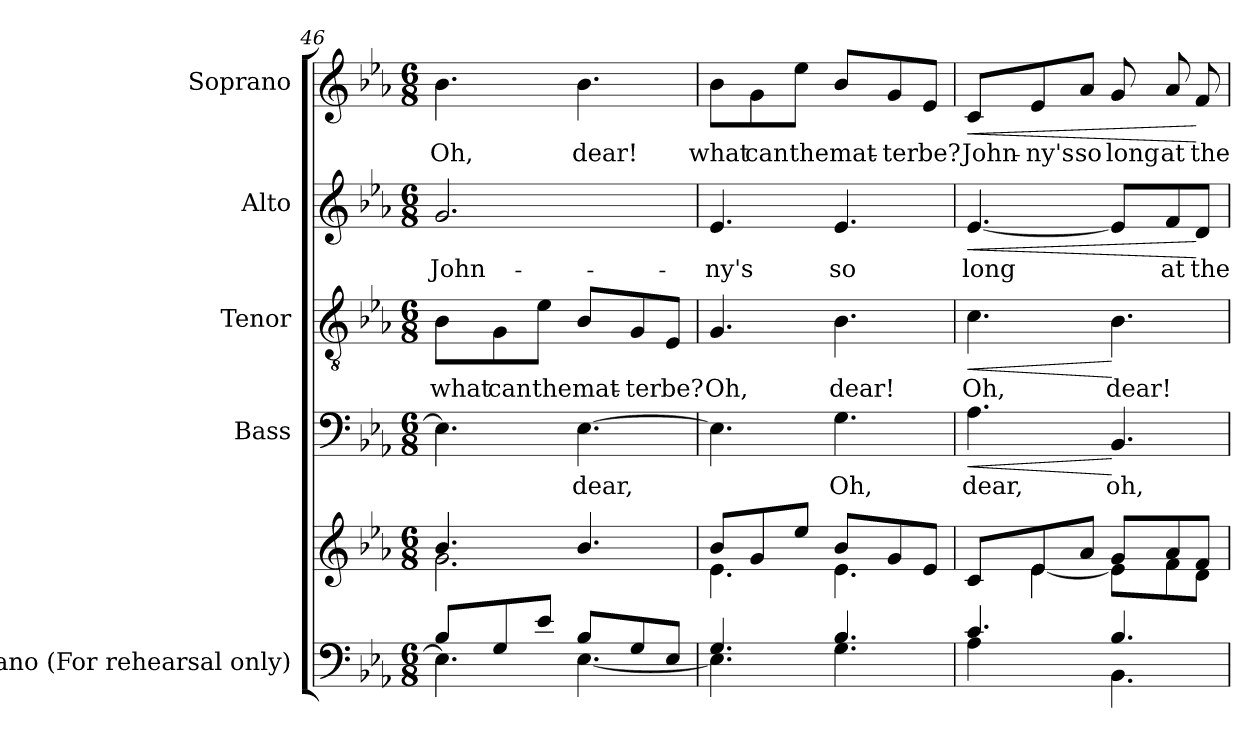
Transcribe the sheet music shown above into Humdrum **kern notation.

**kern	**kern	**kern	**text	**dynam	**kern	**text	**dynam	**kern	**text	**dynam	**kern	**text	**dynam
*part5	*part5	*part4	*part4	*part4	*part3	*part3	*part3	*part2	*part2	*part2	*part1	*part1	*part1
*staff6	*staff5	*staff4	*staff4	*staff4	*staff3	*staff3	*staff3	*staff2	*staff2	*staff2	*staff1	*staff1	*staff1
*I"Piano (For  rehearsal only)	*	*I"Bass	*	*	*I"Tenor	*	*	*I"Alto	*	*	*I"Soprano	*	*
*I'Pno.	*	*I'B.	*	*	*I'T.	*	*	*I'A.	*	*	*I'S.	*	*
*clefF4	*clefG2	*clefF4	*	*	*clefGv2	*	*	*clefG2	*	*	*clefG2	*	*
*	*	*	*	*	*ITrd7c12	*	*	*	*	*	*	*	*
*k[b-e-a-]	*k[b-e-a-]	*k[b-e-a-]	*	*	*k[b-e-a-]	*	*	*k[b-e-a-]	*	*	*k[b-e-a-]	*	*
*E-:	*E-:	*E-:	*	*	*E-:	*	*	*E-:	*	*	*E-:	*	*
*M6/8	*M6/8	*M6/8	*	*	*M6/8	*	*	*M6/8	*	*	*M6/8	*	*
=46	=46	=46	=46	=46	=46	=46	=46	=46	=46	=46	=46	=46	=46
*^	*^	*	*	*	*	*	*	*	*	*	*	*	*
!	!	!	!	!	!	!	!	!LO:LY:b:color=#000000	!	!	!	!	!	!	!
!	!	!	!	!	!	!	!	!	!	!	!LO:LY:b:color=#000000	!	!	!	!
!	!	!	!	!	!	!	!	!	!	!	!	!	!	!LO:LY:b:color=#000000	!
8B-i/L	4.E-i\]	4.b-i/	2.gi\	4.E-i\]	.	.	8BB-i\L	what	.	2.gi/	John-	.	4.b-i\	Oh,	.
!	!	!	!	!	!	!	!	!LO:LY:b:color=#000000	!	!	!	!	!	!	!
8Gi/	.	.	.	.	.	.	8GGi\	can	.	.	.	.	.	.	.
!	!	!	!	!	!	!	!	!LO:LY:b:color=#000000	!	!	!	!	!	!	!
8e-i/J	.	.	.	.	.	.	8E-i\J	the	.	.	.	.	.	.	.
!	!	!	!	!	!LO:LY:b:color=#000000	!	!	!	!	!	!	!	!	!	!
!	!	!	!	!	!	!	!	!LO:LY:b:color=#000000	!	!	!	!	!	!	!
!	!	!	!	!	!	!	!	!	!	!	!	!	!	!LO:LY:b:color=#000000	!
8B-i/L	[<4.E-i\	4.b-i/	.	[>4.E-i\	dear,	.	8BB-i/L	mat-	.	.	.	.	4.b-i\	dear!	.
!	!	!	!	!	!	!	!	!LO:LY:b:color=#000000	!	!	!	!	!	!	!
8Gi/	.	.	.	.	.	.	8GGi/	-ter	.	.	.	.	.	.	.
!	!	!	!	!	!	!	!	!LO:LY:b:color=#000000	!	!	!	!	!	!	!
8E-i/J	.	.	.	.	.	.	8EE-i/J	be?	.	.	.	.	.	.	.
=47	=47	=47	=47	=47	=47	=47	=47	=47	=47	=47	=47	=47	=47	=47	=47
!	!	!	!	!	!	!	!	!LO:LY:b:color=#000000	!	!	!	!	!	!	!
!	!	!	!	!	!	!	!	!	!	!	!LO:LY:b:color=#000000	!	!	!	!
!	!	!	!	!	!	!	!	!	!	!	!	!	!	!LO:LY:b:color=#000000	!
4.Gi/	4.E-i\]	8b-i/L	4.e-i\	4.E-i\]	.	.	4.GGi/	Oh,	.	4.e-i/	-ny's	.	8b-i\L	what	.
!	!	!	!	!	!	!	!	!	!	!	!	!	!	!LO:LY:b:color=#000000	!
.	.	8gi/	.	.	.	.	.	.	.	.	.	.	8gi\	can	.
!	!	!	!	!	!	!	!	!	!	!	!	!	!	!LO:LY:b:color=#000000	!
.	.	8ee-i/J	.	.	.	.	.	.	.	.	.	.	8ee-i\J	the	.
!	!	!	!	!	!LO:LY:b:color=#000000	!	!	!	!	!	!	!	!	!	!
!	!	!	!	!	!	!	!	!LO:LY:b:color=#000000	!	!	!	!	!	!	!
!	!	!	!	!	!	!	!	!	!	!	!LO:LY:b:color=#000000	!	!	!	!
!	!	!	!	!	!	!	!	!	!	!	!	!	!	!LO:LY:b:color=#000000	!
4.B-i/	4.Gi\	8b-i/L	4.e-i\	4.Gi\	Oh,	.	4.BB-i\	dear!	.	4.e-i/	so	.	8b-i/L	mat-	.
!	!	!	!	!	!	!	!	!	!	!	!	!	!	!LO:LY:b:color=#000000	!
.	.	8gi/	.	.	.	.	.	.	.	.	.	.	8gi/	-ter	.
!	!	!	!	!	!	!	!	!	!	!	!	!	!	!LO:LY:b:color=#000000	!
.	.	8e-i/J	.	.	.	.	.	.	.	.	.	.	8e-i/J	be?	.
!!LO:PB:g=z
=48	=48	=48	=48	=48	=48	=48	=48	=48	=48	=48	=48	=48	=48	=48	=48
!	!	!	!	!	!LO:LY:b:color=#000000	!LO:HP:b	!	!	!	!	!	!	!	!	!
!	!	!	!	!	!	!	!	!LO:LY:b:color=#000000	!LO:HP:b	!	!	!	!	!	!
!	!	!	!	!	!	!	!	!	!	!	!LO:LY:b:color=#000000	!LO:HP:b	!	!	!
!	!	!	!	!	!	!	!	!	!	!	!	!	!	!LO:LY:b:color=#000000	!LO:HP:b
4.ci/	4A-i\	8ci/L	8ryy	4.A-i\	dear,	<	4.Ci\	Oh,	<	[<4.e-i/	long	<	8ci/L	John-	<
!	!	!	!	!	!	!	!	!	!	!	!	!	!	!LO:LY:b:color=#000000	!
.	.	8e-i/	[<4e-i\	.	.	.	.	.	.	.	.	.	8e-i/	-ny's	.
!	!	!	!	!	!	!	!	!	!	!	!	!	!	!LO:LY:b:color=#000000	!
.	8ryy	8a-i/J	.	.	.	.	.	.	.	.	.	.	8a-i/J	so	.
!	!	!	!	!	!LO:LY:b:color=#000000	!	!	!	!	!	!	!	!	!	!
!	!	!	!	!	!	!	!	!LO:LY:b:color=#000000	!	!	!	!	!	!	!
!	!	!	!	!	!	!	!	!	!	!	!	!	!	!LO:LY:b:color=#000000	!
4.B-i/	4.BB-i\	8gi/L	8e-i\L]	4.BB-i/	oh,	[	4.BB-i\	dear!	[	8e-i/L]	.	.	8gi/	long	.
!	!	!	!	!	!	!	!	!	!	!	!LO:LY:b:color=#000000	!	!	!	!
!	!	!	!	!	!	!	!	!	!	!	!	!	!	!LO:LY:b:color=#000000	!
.	.	8a-i/	8fi\	.	.	.	.	.	.	8fi/	at	.	8a-i/	at	.
!	!	!	!	!	!	!	!	!	!	!	!LO:LY:b:color=#000000	!	!	!	!
!	!	!	!	!	!	!	!	!	!	!	!	!	!	!LO:LY:b:color=#000000	!
.	.	8fi/J	8di\J	.	.	.	.	.	.	8di/J	the	[	8fi/	the	[
*v	*v	*	*	*	*	*	*	*	*	*	*	*	*	*	*
*	*v	*v	*	*	*	*	*	*	*	*	*	*	*	*
=	=	=	=	=	=	=	=	=	=	=	=	=	=
*-	*-	*-	*-	*-	*-	*-	*-	*-	*-	*-	*-	*-	*-
